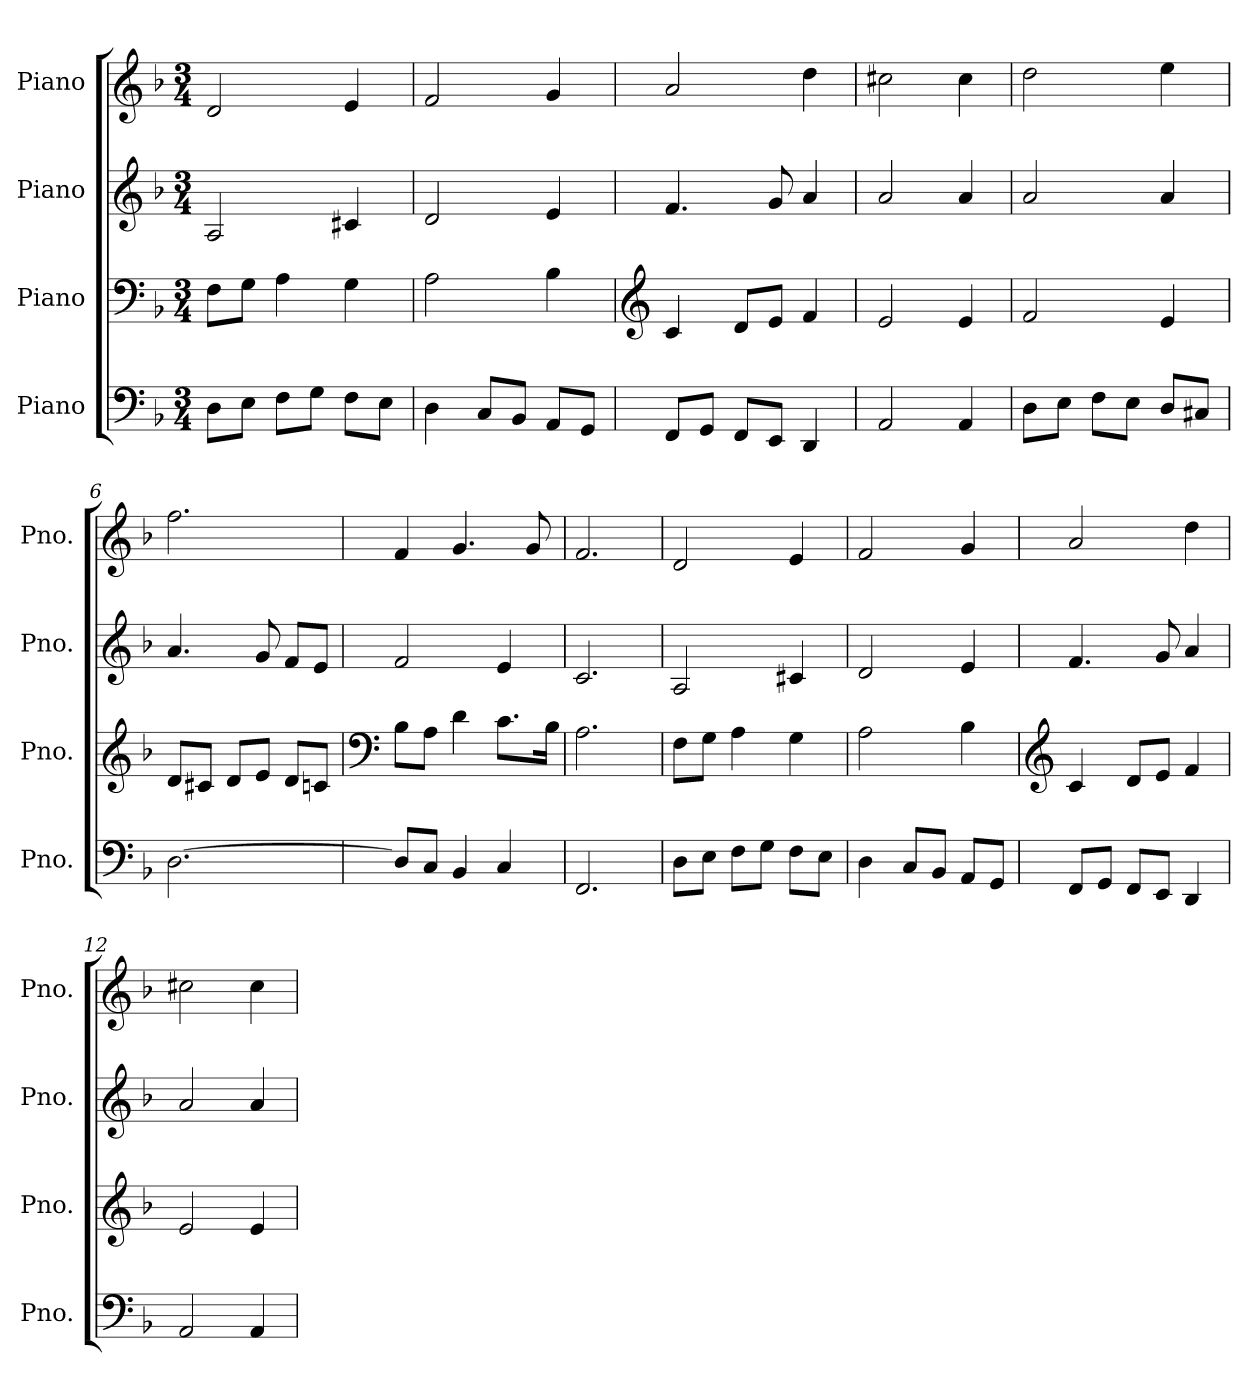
**kern	**kern	**kern	**kern
*part4	*part3	*part2	*part1
*staff4	*staff3	*staff2	*staff1
*I"Piano	*I"Piano	*I"Piano	*I"Piano
*I'Pno.	*I'Pno.	*I'Pno.	*I'Pno.
*clefF4	*clefF4	*clefG2	*clefG2
*k[b-]	*k[b-]	*k[b-]	*k[b-]
*M3/4	*M3/4	*M3/4	*M3/4
*MM78	*MM78	*MM78	*MM78
=1	=1	=1	=1
8D\L	8F\L	2A/	2d/
8E\J	8G\J	.	.
8F\L	4A\	.	.
8G\J	.	.	.
8F\L	4G\	4c#X/	4e/
8E\J	.	.	.
=2	=2	=2	=2
4D\	2A\	2d/	2f/
8C/L	.	.	.
8BB-/J	.	.	.
8AA/L	4B-\	4e/	4g/
8GG/J	.	.	.
=3	=3	=3	=3
*	*clefG2	*	*
8FF/L	4c/	4.f/	2a/
8GG/J	.	.	.
8FF/L	8d/L	.	.
8EE/J	8e/J	8g/	.
4DD/	4f/	4a/	4dd\
=4	=4	=4	=4
2AA/	2e/	2a/	2cc#X\
4AA/	4e/	4a/	4cc#\
=5	=5	=5	=5
8D\L	2f/	2a/	2dd\
8E\J	.	.	.
8F\L	.	.	.
8E\J	.	.	.
8D/L	4e/	4a/	4ee\
8C#X/J	.	.	.
=6	=6	=6	=6
[2.D\	8d/L	4.a/	2.ff\
.	8c#X/J	.	.
.	8d/L	.	.
.	8e/J	8g/	.
.	8d/L	8f/L	.
.	8cn/J	8e/J	.
!!LO:LB:g=z
=7	=7	=7	=7
*	*clefF4	*	*
8D/L]	8B-\L	2f/	4f/
8C/J	8A\J	.	.
4BB-/	4d\	.	4.g/
4C/	8.c\L	4e/	.
.	.	.	8g/
.	16B-\Jk	.	.
=8	=8	=8	=8
2.FF/	2.A\	2.c/	2.f/
=9	=9	=9	=9
8D\L	8F\L	2A/	2d/
8E\J	8G\J	.	.
8F\L	4A\	.	.
8G\J	.	.	.
8F\L	4G\	4c#X/	4e/
8E\J	.	.	.
=10	=10	=10	=10
4D\	2A\	2d/	2f/
8C/L	.	.	.
8BB-/J	.	.	.
8AA/L	4B-\	4e/	4g/
8GG/J	.	.	.
=11	=11	=11	=11
*	*clefG2	*	*
8FF/L	4c/	4.f/	2a/
8GG/J	.	.	.
8FF/L	8d/L	.	.
8EE/J	8e/J	8g/	.
4DD/	4f/	4a/	4dd\
=12	=12	=12	=12
2AA/	2e/	2a/	2cc#X\
4AA/	4e/	4a/	4cc#\
=	=	=	=
*-	*-	*-	*-
